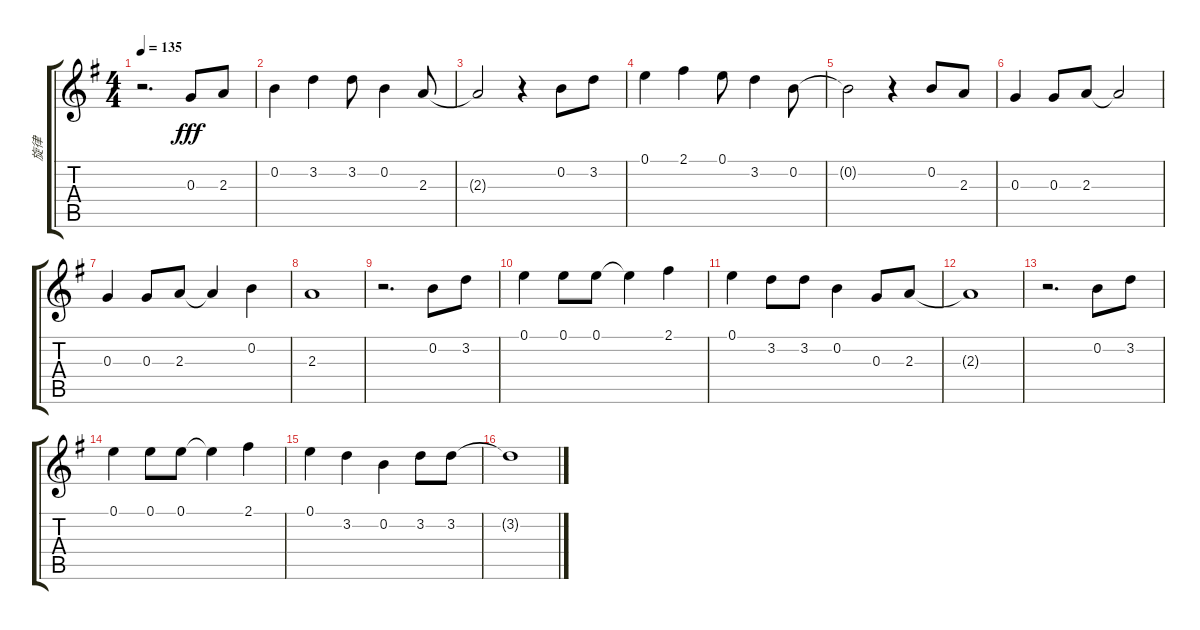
\track ("旋律" "旋律") {instrument electricguitarjazz}
\staff {score tabs}
\tuning (E4 B3 G3 D3 A2 E2) {hide}
\ts (4 4)
\tempo 135
\clef g2
\ks g
r.2{d dy fff} 0.3.8 2.3.8 |
0.2.4 3.2.4 3.2.8 0.2.4 2.3.8 |
2.3{t}.2 r.4 0.2.8 3.2.8 |
0.1.4 2.1.4 0.1.8 3.2.4 0.2.8 |
0.2{t}.2 r.4 0.2.8 2.3.8 |
0.3.4 0.3.8 2.3.8 2.3{t}.2 |
0.3.4 0.3.8 2.3.8 2.3{t}.4 0.2.4 |
2.3.1 |
r.2{d} 0.2.8 3.2.8 |
0.1.4 0.1.8 0.1.8 0.1{t}.4 2.1.4 |
0.1.4 3.2.8 3.2.8 0.2.4 0.3.8 2.3.8 |
2.3{t}.1 |
r.2{d} 0.2.8 3.2.8 |
0.1.4 0.1.8 0.1.8 0.1{t}.4 2.1.4 |
0.1.4 3.2.4 0.2.4 3.2.8 3.2.8 |
3.2{t}.1
